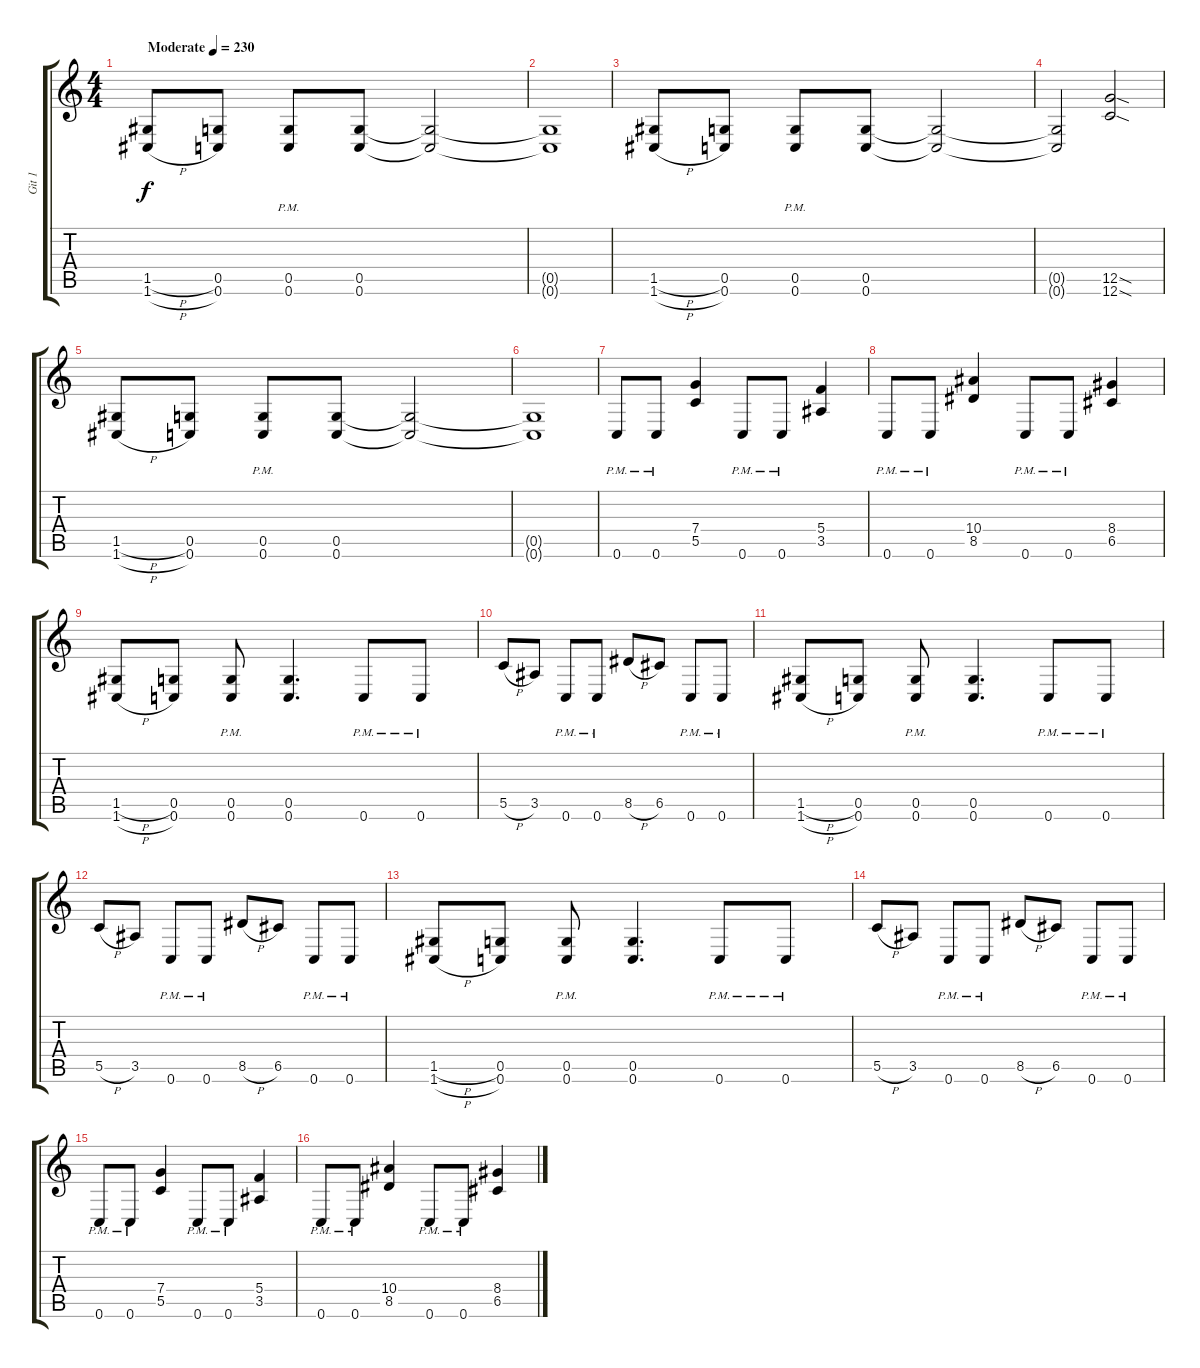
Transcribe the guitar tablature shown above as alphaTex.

\track ("Git 1" "Git 1") {instrument distortionguitar}
\staff {score tabs}
\tuning (D4 A3 F3 C3 G2 C2) {hide}
\ts (4 4)
\tempo (230 "Moderate")
\clef g2
\ks c
(1.5{h} 1.6{h}).8{dy f instrument distortionguitar} (0.5 0.6).8 (0.5{pm} 0.6{pm}).8 (0.5 0.6).8 (0.5{t} 0.6{t}).2 |
(0.5{t} 0.6{t}).1 |
(1.5{h} 1.6{h}).8 (0.5 0.6).8 (0.5{pm} 0.6{pm}).8 (0.5 0.6).8 (0.5{t} 0.6{t}).2 |
(0.5{t} 0.6{t}).2 (12.5{sod} 12.6{sod}).2 |
(1.5{h} 1.6{h}).8 (0.5 0.6).8 (0.5{pm} 0.6{pm}).8 (0.5 0.6).8 (0.5{t} 0.6{t}).2 |
(0.5{t} 0.6{t}).1 |
0.6{pm}.8 0.6{pm}.8 (7.4 5.5).4 0.6{pm}.8 0.6{pm}.8 (5.4 3.5).4 |
0.6{pm}.8 0.6{pm}.8 (10.4 8.5).4 0.6{pm}.8 0.6{pm}.8 (8.4 6.5).4 |
(1.5{h} 1.6{h}).8 (0.5 0.6).8 (0.5{pm} 0.6{pm}).8 (0.5 0.6).4{d} 0.6{pm}.8 0.6{pm}.8 |
5.5{h}.8 3.5.8 0.6{pm}.8 0.6{pm}.8 8.5{h}.8 6.5.8 0.6{pm}.8 0.6{pm}.8 |
(1.5{h} 1.6{h}).8 (0.5 0.6).8 (0.5{pm} 0.6{pm}).8 (0.5 0.6).4{d} 0.6{pm}.8 0.6{pm}.8 |
5.5{h}.8 3.5.8 0.6{pm}.8 0.6{pm}.8 8.5{h}.8 6.5.8 0.6{pm}.8 0.6{pm}.8 |
(1.5{h} 1.6{h}).8 (0.5 0.6).8 (0.5{pm} 0.6{pm}).8 (0.5 0.6).4{d} 0.6{pm}.8 0.6{pm}.8 |
5.5{h}.8 3.5.8 0.6{pm}.8 0.6{pm}.8 8.5{h}.8 6.5.8 0.6{pm}.8 0.6{pm}.8 |
0.6{pm}.8 0.6{pm}.8 (7.4 5.5).4 0.6{pm}.8 0.6{pm}.8 (5.4 3.5).4 |
0.6{pm}.8 0.6{pm}.8 (10.4 8.5).4 0.6{pm}.8 0.6{pm}.8 (8.4 6.5).4
